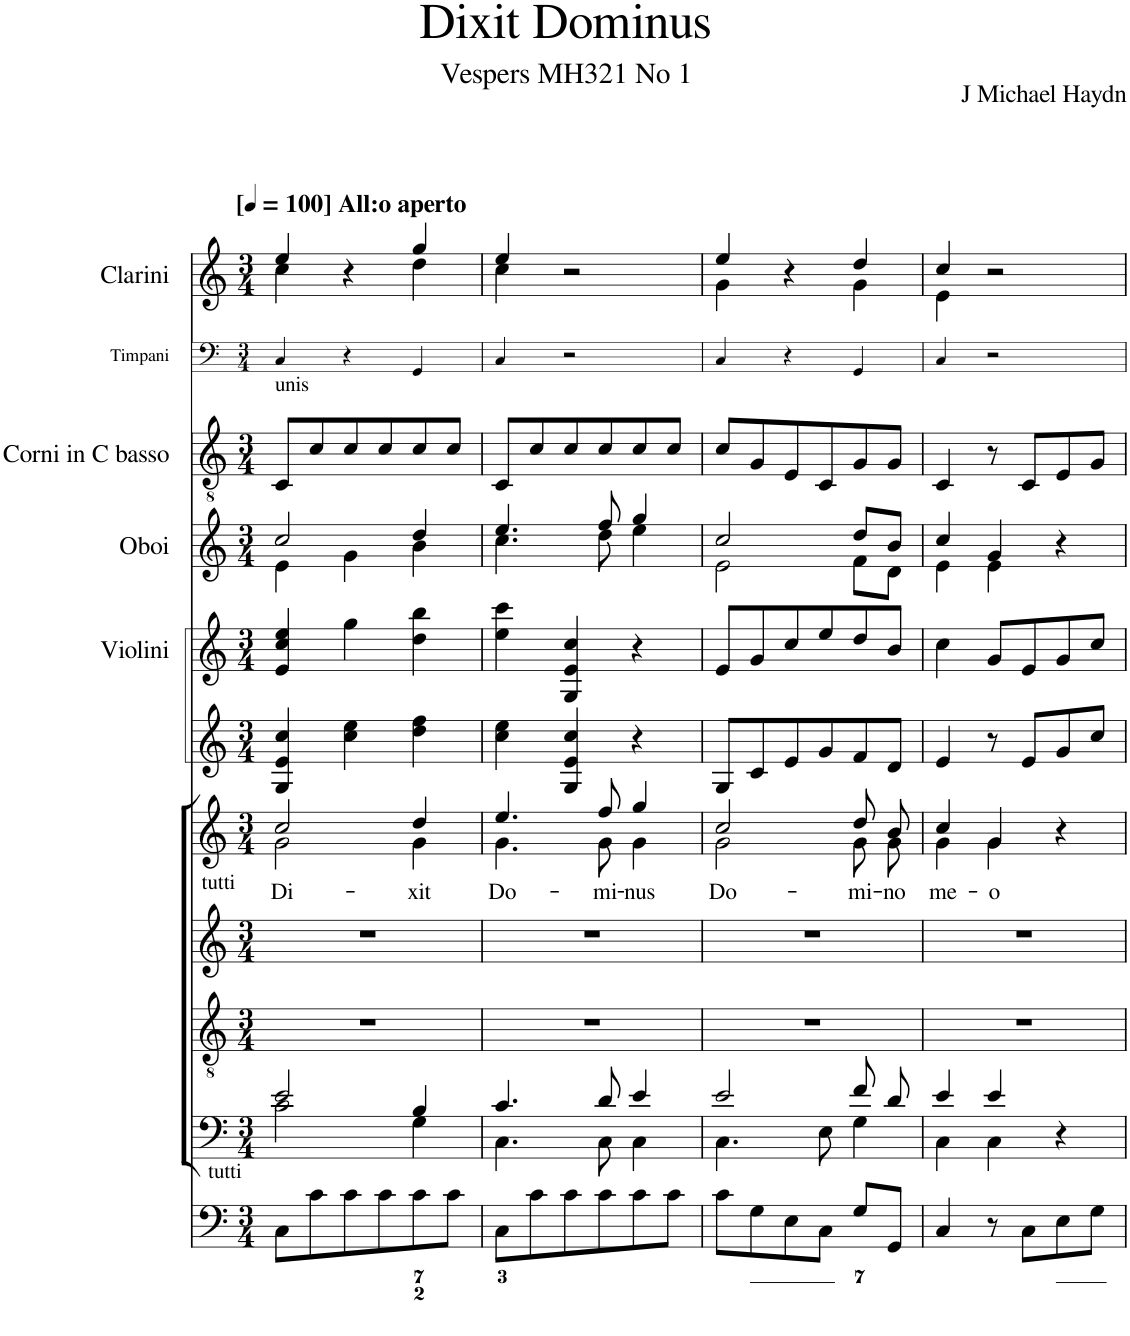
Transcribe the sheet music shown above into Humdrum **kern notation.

**kern	**kern	**kern	**kern	**kern	**text	**kern	**kern	**kern	**kern	**kern	**kern
*part11	*part10	*part9	*part8	*part7	*part7	*part6	*part5	*part4	*part3	*part2	*part1
*staff11	*staff10	*staff9	*staff8	*staff7	*staff7	*staff6	*staff5	*staff4	*staff3	*staff2	*staff1
*I"Organ	*I"Voice	*I"Tenor	*I"Alto	*I"Voice	*	*I"Violin	*I"Violini	*I"Oboi	*I"Corni in C basso	*I"Timpani	*I"Clarini
*	*	*	*	*	*	*I'Vln	*I'Vln	*I'O	*	*I'T	*I'C
*	*	*	*	*	*	*	*	*	*	*stria5	*
*clefF4	*clefF4	*clefGv2	*clefG2	*clefG2	*	*clefG2	*clefG2	*clefG2	*clefGv2	*clefF4	*clefG2
*	*	*	*	*	*	*	*	*	*Trd7c12	*	*
*k[]	*k[]	*k[]	*k[]	*k[]	*	*k[]	*k[]	*k[]	*k[]	*k[]	*k[]
*M3/4	*M3/4	*M3/4	*M3/4	*M3/4	*	*M3/4	*M3/4	*M3/4	*M3/4	*M3/4	*M3/4
*MM100	*MM100	*MM100	*MM100	*MM100	*	*MM100	*MM100	*MM100	*MM100	*MM100	*MM100
=1	=1	=1	=1	=1	=1	=1	=1	=1	=1	=1	=1
*	*^	*	*	*	*	*	*	*	*	*	*
!	!	!	!	!	!	!	!	!	!	!	!	!LO:TX:a:B:t=[
!	!	!	!	!	!	!	!	!	!	!	!	!LO:TX:a:B:t=] All&colon;o aperto
!	!	!	!	!	!	!	!	!	!	!LO:TX:a:t=unis	!	!
!	!	!	!	!	!LO:TX:b:t=tutti	!	!	!	!	!	!	!
!LO:TX:a:t=tutti	!	!	!	!	!	!	!	!	!	!	!	!
!	!	!	!	!	!	!LO:LY:b	!	!	!	!	!	!
*	*	*	*	*	*^	*	*	*	*^	*	*	*^
8C\L	2e/	2c\	2.r	2.r	2cc/	2g\	Di-	4G/ 4e/ 4cc/	4e/ 4cc/ 4ee/	2cc/	4e\	8C/L	4C/	4ee/	4cc\
8c\	.	.	.	.	.	.	.	.	.	.	.	8c/	.	.	.
8c\	.	.	.	.	.	.	.	4cc\ 4ee\	4gg\	.	4g\	8c/	4r	4r	4ryy
8c\	.	.	.	.	.	.	.	.	.	.	.	8c/	.	.	.
!	!	!	!	!	!	!	!LO:LY:b	!	!	!	!	!	!	!	!
8c\	4B/	4G\	.	.	4dd/	4g\	-xit	4dd\ 4ff\	4dd\ 4bb\	4dd/	4b\	8c/	4GG/	4gg/	4dd\
8c\J	.	.	.	.	.	.	.	.	.	.	.	8c/J	.	.	.
=2	=2	=2	=2	=2	=2	=2	=2	=2	=2	=2	=2	=2	=2	=2	=2
!	!	!	!	!	!	!	!LO:LY:b	!	!	!	!	!	!	!	!
8C\L	4.c/	4.C\	2.r	2.r	4.ee/	4.g\	Do-	4cc\ 4ee\	4ee\ 4ccc\	4.ee/	4.cc\	8C/L	4C/	4ee/	4cc\
8c\	.	.	.	.	.	.	.	.	.	.	.	8c/	.	.	.
8c\	.	.	.	.	.	.	.	4G/ 4e/ 4cc/	4G/ 4e/ 4cc/	.	.	8c/	2r	2r	2ryy
!	!	!	!	!	!	!	!LO:LY:b	!	!	!	!	!	!	!	!
8c\	8d/	8C\	.	.	8ff/	8g\	-mi-	.	.	8ff/	8dd\	8c/	.	.	.
!	!	!	!	!	!	!	!LO:LY:b	!	!	!	!	!	!	!	!
8c\	4e/	4C\	.	.	4gg/	4g\	-nus	4r	4r	4gg/	4ee\	8c/	.	.	.
8c\J	.	.	.	.	.	.	.	.	.	.	.	8c/J	.	.	.
=3	=3	=3	=3	=3	=3	=3	=3	=3	=3	=3	=3	=3	=3	=3	=3
!	!	!	!	!	!	!	!LO:LY:b	!	!	!	!	!	!	!	!
8c\L	2e/	4.C\	2.r	2.r	2cc/	2g\	Do-	8G/L	8e/L	2cc/	2e\	8c/L	4C/	4ee/	4g\
8G\	.	.	.	.	.	.	.	8c/	8g/	.	.	8G/	.	.	.
8E\	.	.	.	.	.	.	.	8e/	8cc/	.	.	8E/	4r	4r	4ryy
8C\J	.	8E\	.	.	.	.	.	8g/	8ee/	.	.	8C/	.	.	.
!	!	!	!	!	!	!	!LO:LY:b	!	!	!	!	!	!	!	!
8G/L	8f/L	4G\	.	.	8dd/L	8g\L	-mi-	8f/	8dd/	8dd/L	8f\L	8G/	4GG/	4dd/	4g\
!	!	!	!	!	!	!	!LO:LY:b	!	!	!	!	!	!	!	!
8GG/J	8d/J	.	.	.	8b/J	8g\J	-no	8d/J	8b/J	8b/J	8d\J	8G/J	.	.	.
=4	=4	=4	=4	=4	=4	=4	=4	=4	=4	=4	=4	=4	=4	=4	=4
!	!	!	!	!	!	!	!LO:LY:b	!	!	!	!	!	!	!	!
4C/	4e/	4C\	2.r	2.r	4cc/	4g\	me-	4e/	4cc\	4cc/	4e\	4C/	4C/	4cc/	4e\
!	!	!	!	!	!	!	!LO:LY:b	!	!	!	!	!	!	!	!
8r	4e/	4C\	.	.	4g/	4g\	-o	8r	8g/L	4g/	4e\	8r	2r	2r	2ryy
8C\L	.	.	.	.	.	.	.	8e/L	8e/	.	.	8C/L	.	.	.
8E\	4r	4ryy	.	.	4r	4ryy	.	8g/	8g/	4r	4ryy	8E/	.	.	.
8G\J	.	.	.	.	.	.	.	8cc/J	8cc/J	.	.	8G/J	.	.	.
*	*v	*v	*	*	*v	*v	*	*	*	*v	*v	*	*	*v	*v
=	=	=	=	=	=	=	=	=	=	=	=
*-	*-	*-	*-	*-	*-	*-	*-	*-	*-	*-	*-
